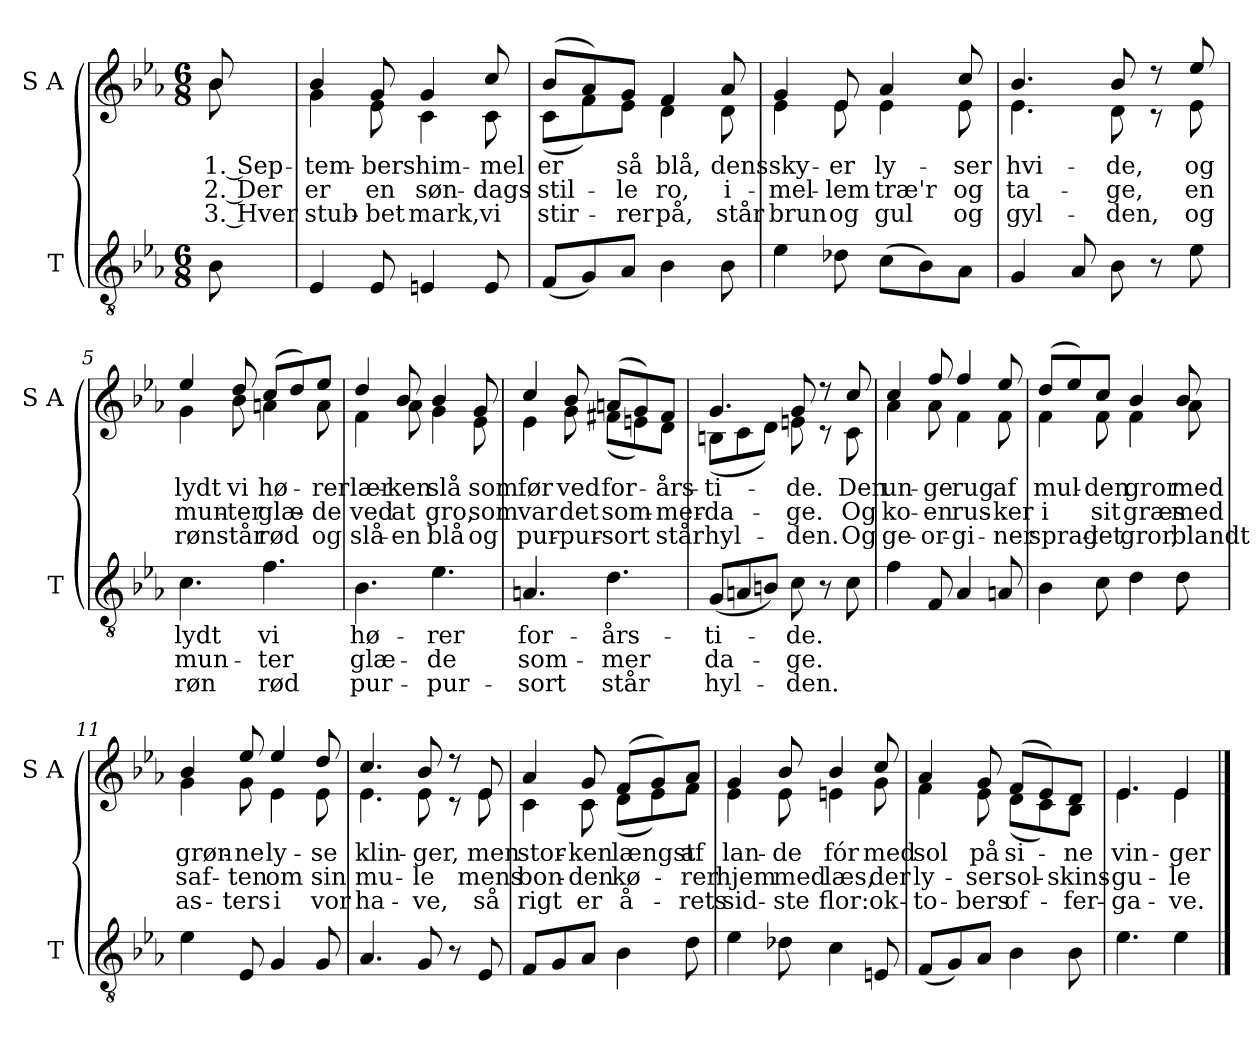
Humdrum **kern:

**kern	**text	**text	**text	**kern	**text	**text	**text
*part2	*part2	*part2	*part2	*part1	*part1	*part1	*part1
*staff2	*staff2	*staff2	*staff2	*staff1	*staff1	*staff1	*staff1
*I"T	*	*	*	*I"S A	*	*	*
*I'T	*	*	*	*I'S A	*	*	*
*clefGv2	*	*	*	*clefG2	*	*	*
*k[b-e-a-]	*	*	*	*k[b-e-a-]	*	*	*
*M6/8	*	*	*	*M6/8	*	*	*
*MM105	*	*	*	*MM105	*	*	*
=	=	=	=	=	=	=	=
!	!	!	!	!	!LO:LY:b	!LO:LY:b	!LO:LY:b
*	*	*	*	*^	*	*	*
8B-\	.	.	.	8b-/	8b-\	1. Sep-	2. Der	3. Hver
=1	=1	=1	=1	=1	=1	=1	=1	=1
!	!	!	!	!	!	!LO:LY:b	!LO:LY:b	!LO:LY:b
4E-/	.	.	.	4b-/	4g\	-tem-	er	stub-
!	!	!	!	!	!	!LO:LY:b	!LO:LY:b	!LO:LY:b
8E-/	.	.	.	8g/	8e-\	-bers	en	-bet
!	!	!	!	!	!	!LO:LY:b	!LO:LY:b	!LO:LY:b
4En/	.	.	.	4g/	4c\	him-	søn-	mark,
!	!	!	!	!	!	!LO:LY:b	!LO:LY:b	!LO:LY:b
8E/	.	.	.	8cc/	8c\	-mel	-dags-	vi
=2	=2	=2	=2	=2	=2	=2	=2	=2
!	!	!	!	!	!	!LO:LY:b	!LO:LY:b	!LO:LY:b
(<8F/L	.	.	.	(>8b-/L	(<8c\L	er	-stil-	stir-
8G/)	.	.	.	8a-/)	8f\)	.	.	.
!	!	!	!	!	!	!LO:LY:b	!LO:LY:b	!LO:LY:b
8A-/J	.	.	.	8g/J	8e-\J	så	-le	-rer
!	!	!	!	!	!	!LO:LY:b	!LO:LY:b	!LO:LY:b
4B-\	.	.	.	4f/	4d\	blå,	ro,	på,
!	!	!	!	!	!	!LO:LY:b	!LO:LY:b	!LO:LY:b
8B-\	.	.	.	8a-/	8d\	dens	i-	står
=3	=3	=3	=3	=3	=3	=3	=3	=3
!	!	!	!	!	!	!LO:LY:b	!LO:LY:b	!LO:LY:b
4e-\	.	.	.	4g/	4e-\	sky-	-mel-	brun
!	!	!	!	!	!	!LO:LY:b	!LO:LY:b	!LO:LY:b
8d-X\	.	.	.	8e-/	8e-\	-er	-lem	og
!	!	!	!	!	!	!LO:LY:b	!LO:LY:b	!LO:LY:b
(>8c\L	.	.	.	4a-/	4e-\	ly-	træ'r	gul
8B-\)	.	.	.	.	.	.	.	.
!	!	!	!	!	!	!LO:LY:b	!LO:LY:b	!LO:LY:b
8A-\J	.	.	.	8cc/	8e-\	-ser	og	og
=4	=4	=4	=4	=4	=4	=4	=4	=4
!	!	!	!	!	!	!LO:LY:b	!LO:LY:b	!LO:LY:b
4G/	.	.	.	4.b-/	4.e-\	hvi-	ta-	gyl-
8A-/	.	.	.	.	.	.	.	.
!	!	!	!	!	!	!LO:LY:b	!LO:LY:b	!LO:LY:b
8B-\	.	.	.	8b-/	8d\	-de,	-ge,	-den,
8r	.	.	.	8r	8r	.	.	.
!	!	!	!	!	!	!LO:LY:b	!LO:LY:b	!LO:LY:b
8e-\	.	.	.	8ee-/	8e-\	og	en	og
!!LO:LB:g=z	!!
=5	=5	=5	=5	=5	=5	=5	=5	=5
!	!LO:LY:b	!LO:LY:b	!LO:LY:b	!	!	!LO:LY:b	!LO:LY:b	!LO:LY:b
4.c\	lydt	mun-	røn	4ee-/	4g\	lydt	mun-	røn
!	!	!	!	!	!	!LO:LY:b	!LO:LY:b	!LO:LY:b
.	.	.	.	8dd/	8b-\	vi	-ter	står
!	!LO:LY:b	!LO:LY:b	!LO:LY:b	!	!	!LO:LY:b	!LO:LY:b	!LO:LY:b
4.f\	vi	-ter	rød	(>8cc/L	4an\	hø-	glæ-	rød
.	.	.	.	8dd/)	.	.	.	.
!	!	!	!	!	!	!LO:LY:b	!LO:LY:b	!LO:LY:b
.	.	.	.	8ee-/J	8a\	-rer	-de	og
=6	=6	=6	=6	=6	=6	=6	=6	=6
!	!LO:LY:b	!LO:LY:b	!LO:LY:b	!	!	!LO:LY:b	!LO:LY:b	!LO:LY:b
4.B-\	hø-	glæ-	pur-	4dd/	4f\	lær-	ved	slå-
!	!	!	!	!	!	!LO:LY:b	!LO:LY:b	!LO:LY:b
.	.	.	.	8b-/	8a-\	-ken	at	-en
!	!LO:LY:b	!LO:LY:b	!LO:LY:b	!	!	!LO:LY:b	!LO:LY:b	!LO:LY:b
4.e-\	-rer	-de	-pur-	4b-/	4g\	slå	gro,	blå
!	!	!	!	!	!	!LO:LY:b	!LO:LY:b	!LO:LY:b
.	.	.	.	8g/	8e-\	som	som	og
=7	=7	=7	=7	=7	=7	=7	=7	=7
!	!LO:LY:b	!LO:LY:b	!LO:LY:b	!	!	!LO:LY:b	!LO:LY:b	!LO:LY:b
4.An/	for-	som-	-sort	4cc/	4e-\	før	var	pur-
!	!	!	!	!	!	!LO:LY:b	!LO:LY:b	!LO:LY:b
.	.	.	.	8b-/	8g\	ved	det	-pur-
!	!LO:LY:b	!LO:LY:b	!LO:LY:b	!	!	!LO:LY:b	!LO:LY:b	!LO:LY:b
4.d\	-års-	-mer	står	(>8an/L	(<8f#X\L	for-	som-	-sort
.	.	.	.	8g/)	8en\)	.	.	.
!	!	!	!	!	!	!LO:LY:b	!LO:LY:b	!LO:LY:b
.	.	.	.	8f#/J	8d\J	-års-	-mer-	står
=8	=8	=8	=8	=8	=8	=8	=8	=8
!	!LO:LY:b	!LO:LY:b	!LO:LY:b	!	!	!LO:LY:b	!LO:LY:b	!LO:LY:b
(<8G/L	-ti-	da-	hyl-	4.g/	(<8Bn\L	-ti-	-da-	hyl-
8An/	.	.	.	.	8c\	.	.	.
8Bn/J)	.	.	.	.	8d\J)	.	.	.
!	!LO:LY:b	!LO:LY:b	!LO:LY:b	!	!	!LO:LY:b	!LO:LY:b	!LO:LY:b
8c\	-de.	-ge.	-den.	8g/	8en\	-de.	-ge.	-den.
8r	.	.	.	8r	8r	.	.	.
!	!	!	!	!	!	!LO:LY:b	!LO:LY:b	!LO:LY:b
8c\	.	.	.	8cc/	8c\	Den	Og	Og
=9	=9	=9	=9	=9	=9	=9	=9	=9
!	!	!	!	!	!	!LO:LY:b	!LO:LY:b	!LO:LY:b
4f\	.	.	.	4cc/	4a-\	un-	ko-	ge-
!	!	!	!	!	!	!LO:LY:b	!LO:LY:b	!LO:LY:b
8F/	.	.	.	8ff/	8a-\	-ge	-en	-or-
!	!	!	!	!	!	!LO:LY:b	!LO:LY:b	!LO:LY:b
4A-/	.	.	.	4ff/	4f\	rug	rus-	-gi-
!	!	!	!	!	!	!LO:LY:b	!LO:LY:b	!LO:LY:b
8An/	.	.	.	8ee-/	8f\	af	-ker	-ner
!!LO:LB:g=z	!!
=10	=10	=10	=10	=10	=10	=10	=10	=10
!	!	!	!	!	!	!LO:LY:b	!LO:LY:b	!LO:LY:b
4B-\	.	.	.	(>8dd/L	4f\	mul-	i	sprag-
.	.	.	.	8ee-/)	.	.	.	.
!	!	!	!	!	!	!LO:LY:b	!LO:LY:b	!LO:LY:b
8c\	.	.	.	8cc/J	8f\	-den	sit	-let
!	!	!	!	!	!	!LO:LY:b	!LO:LY:b	!LO:LY:b
4d\	.	.	.	4b-/	4f\	gror	græs	gror,
!	!	!	!	!	!	!LO:LY:b	!LO:LY:b	!LO:LY:b
8d\	.	.	.	8b-/	8a-\	med	med	blandt
=11	=11	=11	=11	=11	=11	=11	=11	=11
!	!	!	!	!	!	!LO:LY:b	!LO:LY:b	!LO:LY:b
4e-\	.	.	.	4b-/	4g\	grøn-	saf-	as-
!	!	!	!	!	!	!LO:LY:b	!LO:LY:b	!LO:LY:b
8E-/	.	.	.	8ee-/	8g\	-ne	-ten	-ters
!	!	!	!	!	!	!LO:LY:b	!LO:LY:b	!LO:LY:b
4G/	.	.	.	4ee-/	4e-\	ly-	om	i
!	!	!	!	!	!	!LO:LY:b	!LO:LY:b	!LO:LY:b
8G/	.	.	.	8dd/	8e-\	-se	sin	vor
=12	=12	=12	=12	=12	=12	=12	=12	=12
!	!	!	!	!	!	!LO:LY:b	!LO:LY:b	!LO:LY:b
4.A-/	.	.	.	4.cc/	4.e-\	klin-	mu-	ha-
!	!	!	!	!	!	!LO:LY:b	!LO:LY:b	!LO:LY:b
8G/	.	.	.	8b-/	8e-\	-ger,	-le	-ve,
8r	.	.	.	8r	8r	.	.	.
!	!	!	!	!	!	!LO:LY:b	!LO:LY:b	!LO:LY:b
8E-/	.	.	.	8e-/	8e-\	men	mens	så
=13	=13	=13	=13	=13	=13	=13	=13	=13
!	!	!	!	!	!	!LO:LY:b	!LO:LY:b	!LO:LY:b
8F/L	.	.	.	4a-/	4c\	stor-	bon-	rigt
8G/	.	.	.	.	.	.	.	.
!	!	!	!	!	!	!LO:LY:b	!LO:LY:b	!LO:LY:b
8A-/J	.	.	.	8g/	8c\	-ken	-den	er
!	!	!	!	!	!	!LO:LY:b	!LO:LY:b	!LO:LY:b
4B-\	.	.	.	(>8f/L	(<8d\L	længst	kø-	å-
.	.	.	.	8g/)	8e-\)	.	.	.
!	!	!	!	!	!	!LO:LY:b	!LO:LY:b	!LO:LY:b
8d\	.	.	.	8a-/J	8f\J	af	-rer	-rets
=14	=14	=14	=14	=14	=14	=14	=14	=14
!	!	!	!	!	!	!LO:LY:b	!LO:LY:b	!LO:LY:b
4e-\	.	.	.	4g/	4e-\	lan-	hjem	sid-
!	!	!	!	!	!	!LO:LY:b	!LO:LY:b	!LO:LY:b
8d-X\	.	.	.	8b-/	8e-\	-de	med	-ste
!	!	!	!	!	!	!LO:LY:b	!LO:LY:b	!LO:LY:b
4c\	.	.	.	4b-/	4en\	fór	læs,	flor:
!	!	!	!	!	!	!LO:LY:b	!LO:LY:b	!LO:LY:b
8En/	.	.	.	8cc/	8g\	med	der	ok-
!!LO:PB:g=z	!!
=15	=15	=15	=15	=15	=15	=15	=15	=15
!	!	!	!	!	!	!LO:LY:b	!LO:LY:b	!LO:LY:b
(<8F/L	.	.	.	4a-/	4f\	sol	ly-	-to-
8G/)	.	.	.	.	.	.	.	.
!	!	!	!	!	!	!LO:LY:b	!LO:LY:b	!LO:LY:b
8A-/J	.	.	.	8g/	8e-\	på	-ser	-bers
!	!	!	!	!	!	!LO:LY:b	!LO:LY:b	!LO:LY:b
4B-\	.	.	.	(>8f/L	(<8d\L	si-	sol-	of-
.	.	.	.	8e-/)	8c\)	.	.	.
!	!	!	!	!	!	!LO:LY:b	!LO:LY:b	!LO:LY:b
8B-\	.	.	.	8d/J	8B-\J	-ne	-skins-	-fer-
=16	=16	=16	=16	=16	=16	=16	=16	=16
!	!	!	!	!	!	!LO:LY:b	!LO:LY:b	!LO:LY:b
4.e-\	.	.	.	4.e-/	4.e-\	vin-	-gu-	-ga-
!	!	!	!	!	!	!LO:LY:b	!LO:LY:b	!LO:LY:b
4e-\	.	.	.	4e-/	4e-\	-ger	-le	-ve.
*	*	*	*	*v	*v	*	*	*
==	==	==	==	==	==	==	==
*-	*-	*-	*-	*-	*-	*-	*-
